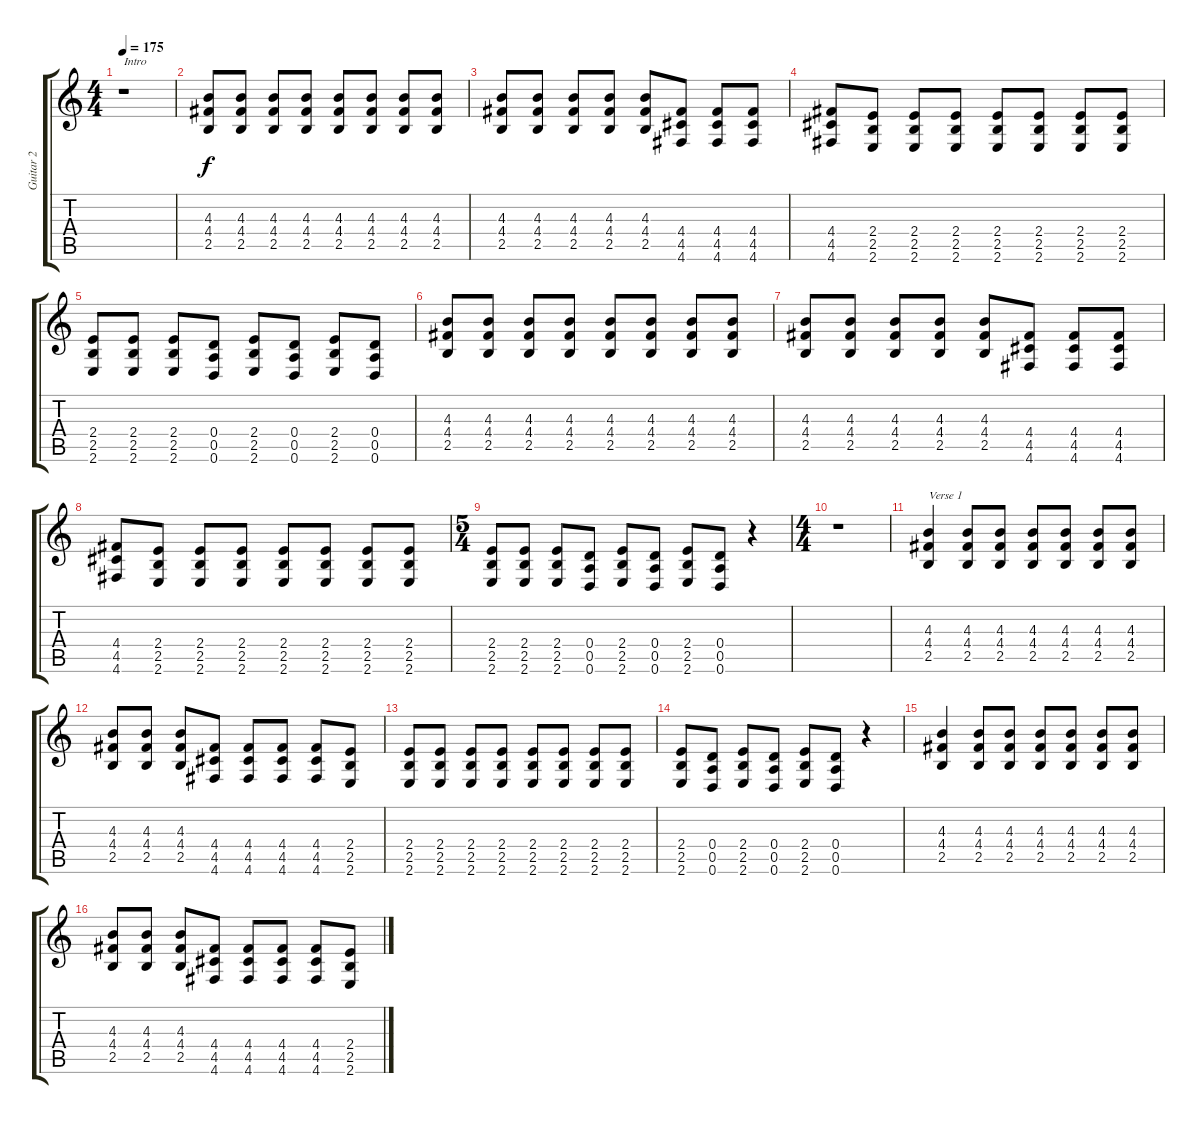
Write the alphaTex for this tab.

\track ("Guitar 2" "Guitar 2") {instrument overdrivenguitar}
\staff {score tabs}
\tuning (E4 B3 G3 D3 A2 D2) {hide}
\ts (4 4)
\tempo 175
\clef g2
\ks c
r.1{txt "Intro" dy f instrument overdrivenguitar} |
(4.3 4.4 2.5).8 (4.3 4.4 2.5).8 (4.3 4.4 2.5).8 (4.3 4.4 2.5).8 (4.3 4.4 2.5).8 (4.3 4.4 2.5).8 (4.3 4.4 2.5).8 (4.3 4.4 2.5).8 |
(4.3 4.4 2.5).8 (4.3 4.4 2.5).8 (4.3 4.4 2.5).8 (4.3 4.4 2.5).8 (4.3 4.4 2.5).8 (4.4 4.5 4.6).8 (4.4 4.5 4.6).8 (4.4 4.5 4.6).8 |
(4.4 4.5 4.6).8 (2.4 2.5 2.6).8 (2.4 2.5 2.6).8 (2.4 2.5 2.6).8 (2.4 2.5 2.6).8 (2.4 2.5 2.6).8 (2.4 2.5 2.6).8 (2.4 2.5 2.6).8 |
(2.4 2.5 2.6).8 (2.4 2.5 2.6).8 (2.4 2.5 2.6).8 (0.4 0.5 0.6).8 (2.4 2.5 2.6).8 (0.4 0.5 0.6).8 (2.4 2.5 2.6).8 (0.4 0.5 0.6).8 |
(4.3 4.4 2.5).8 (4.3 4.4 2.5).8 (4.3 4.4 2.5).8 (4.3 4.4 2.5).8 (4.3 4.4 2.5).8 (4.3 4.4 2.5).8 (4.3 4.4 2.5).8 (4.3 4.4 2.5).8 |
(4.3 4.4 2.5).8 (4.3 4.4 2.5).8 (4.3 4.4 2.5).8 (4.3 4.4 2.5).8 (4.3 4.4 2.5).8 (4.4 4.5 4.6).8 (4.4 4.5 4.6).8 (4.4 4.5 4.6).8 |
(4.4 4.5 4.6).8 (2.4 2.5 2.6).8 (2.4 2.5 2.6).8 (2.4 2.5 2.6).8 (2.4 2.5 2.6).8 (2.4 2.5 2.6).8 (2.4 2.5 2.6).8 (2.4 2.5 2.6).8 |
\ts (5 4)
(2.4 2.5 2.6).8 (2.4 2.5 2.6).8 (2.4 2.5 2.6).8 (0.4 0.5 0.6).8 (2.4 2.5 2.6).8 (0.4 0.5 0.6).8 (2.4 2.5 2.6).8 (0.4 0.5 0.6).8 r.4 |
\ts (4 4)
r.1 |
(4.3 4.4 2.5).4{txt "Verse 1"} (4.3 4.4 2.5).8 (4.3 4.4 2.5).8 (4.3 4.4 2.5).8 (4.3 4.4 2.5).8 (4.3 4.4 2.5).8 (4.3 4.4 2.5).8 |
(4.3 4.4 2.5).8 (4.3 4.4 2.5).8 (4.3 4.4 2.5).8 (4.4 4.5 4.6).8 (4.4 4.5 4.6).8 (4.4 4.5 4.6).8 (4.4 4.5 4.6).8 (2.4 2.5 2.6).8 |
(2.4 2.5 2.6).8 (2.4 2.5 2.6).8 (2.4 2.5 2.6).8 (2.4 2.5 2.6).8 (2.4 2.5 2.6).8 (2.4 2.5 2.6).8 (2.4 2.5 2.6).8 (2.4 2.5 2.6).8 |
(2.4 2.5 2.6).8 (0.4 0.5 0.6).8 (2.4 2.5 2.6).8 (0.4 0.5 0.6).8 (2.4 2.5 2.6).8 (0.4 0.5 0.6).8 r.4 |
(4.3 4.4 2.5).4 (4.3 4.4 2.5).8 (4.3 4.4 2.5).8 (4.3 4.4 2.5).8 (4.3 4.4 2.5).8 (4.3 4.4 2.5).8 (4.3 4.4 2.5).8 |
(4.3 4.4 2.5).8 (4.3 4.4 2.5).8 (4.3 4.4 2.5).8 (4.4 4.5 4.6).8 (4.4 4.5 4.6).8 (4.4 4.5 4.6).8 (4.4 4.5 4.6).8 (2.4 2.5 2.6).8
